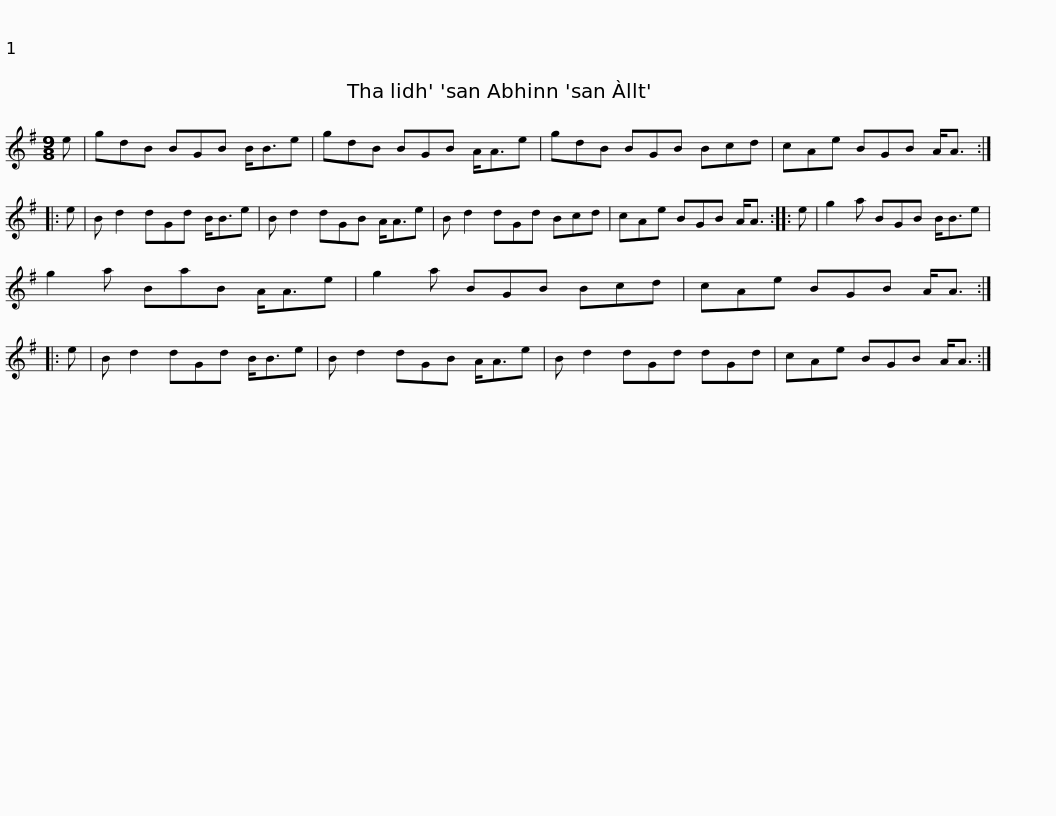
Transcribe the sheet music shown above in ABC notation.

X:1
L:1/8
M:9/8
I:linebreak $
K:G
V:1 treble
V:1
 e | gdB BGB B<Be | gdB BGB A<Ae | gdB BGB Bcd | cAe BGB A<A :: %5
 e |$ B d2 dGd B<Be | B d2 dGB A<Ae | B d2 dGd Bcd | cAe BGB A<A :: %10
 e | g2 a BGB B<Be |$ g2 a BaB A<Ae | g2 a BGB Bcd | cAe BGB A<A :: %15
 e | B d2 dGd B<Be | B d2 dGB A<Ae |$ B d2 dGd dGd | cAe BGB A<A :| %20
